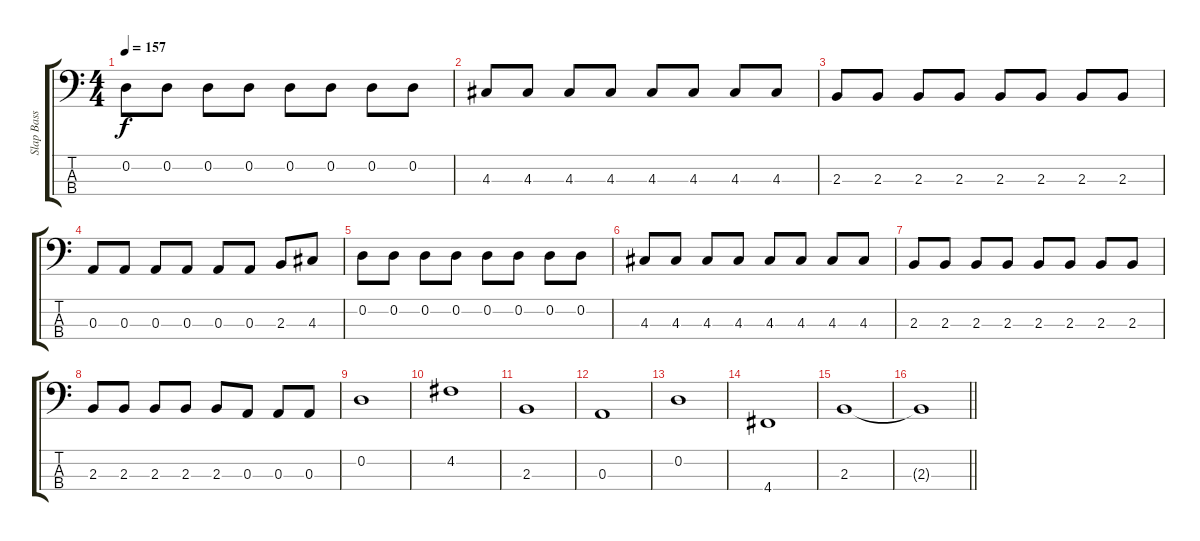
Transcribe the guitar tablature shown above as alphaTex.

\track ("Slap Bass" "Slap Bass") {instrument slapbass2}
\staff {score tabs}
\tuning (G2 D2 A1 D1) {hide}
\ts (4 4)
\tempo 157
\clef f4
\ks c
0.2.8{dy f} 0.2.8 0.2.8 0.2.8 0.2.8 0.2.8 0.2.8 0.2.8 |
4.3.8 4.3.8 4.3.8 4.3.8 4.3.8 4.3.8 4.3.8 4.3.8 |
2.3.8 2.3.8 2.3.8 2.3.8 2.3.8 2.3.8 2.3.8 2.3.8 |
0.3.8 0.3.8 0.3.8 0.3.8 0.3.8 0.3.8 2.3.8 4.3.8 |
0.2.8 0.2.8 0.2.8 0.2.8 0.2.8 0.2.8 0.2.8 0.2.8 |
4.3.8 4.3.8 4.3.8 4.3.8 4.3.8 4.3.8 4.3.8 4.3.8 |
2.3.8 2.3.8 2.3.8 2.3.8 2.3.8 2.3.8 2.3.8 2.3.8 |
2.3.8 2.3.8 2.3.8 2.3.8 2.3.8 0.3.8 0.3.8 0.3.8 |
0.2.1 |
4.2.1 |
2.3.1 |
0.3.1 |
0.2.1 |
4.4.1 |
2.3.1 |
\barLineRight lightlight
2.3{t}.1
